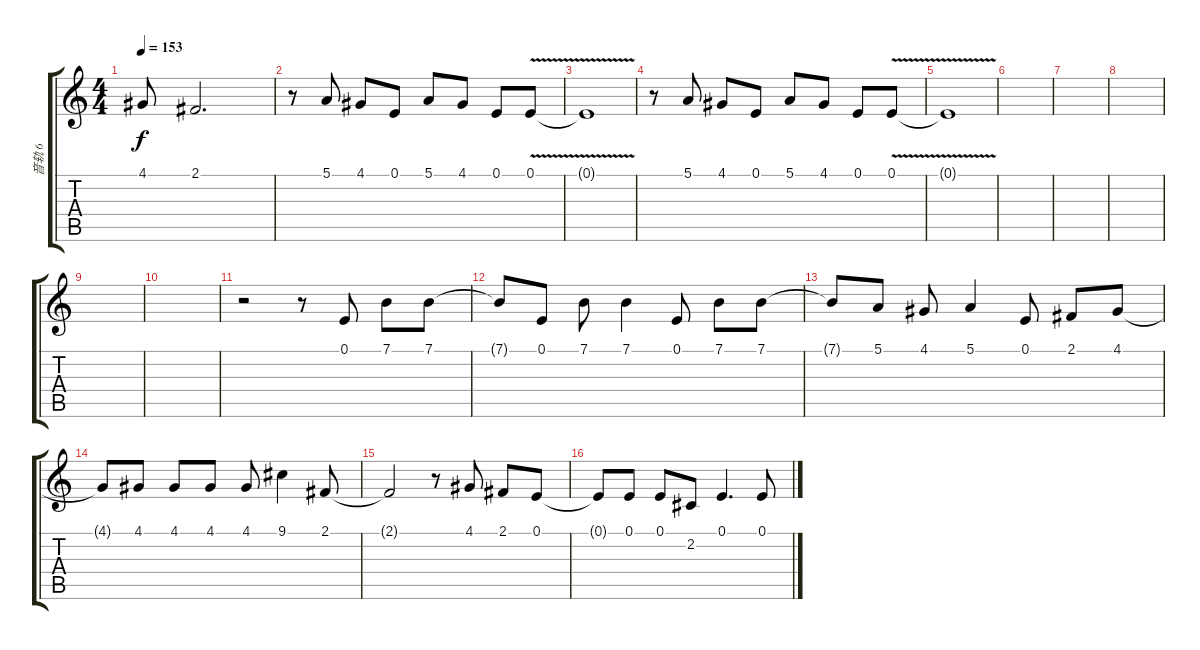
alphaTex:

\track ("音轨 6" "音轨 6") {instrument voiceoohs}
\staff {score tabs}
\tuning (E4 B3 G3 D3 A2 E2) {hide}
\ts (4 4)
\tempo 153
\clef g2
\ks c
4.1{t}.8{dy f} 2.1.2{d} |
r.8 5.1.8 4.1.8 0.1.8 5.1.8 4.1.8 0.1.8 0.1{v}.8 |
0.1{t}.1 |
r.8 5.1.8 4.1.8 0.1.8 5.1.8 4.1.8 0.1.8 0.1{v}.8 |
0.1{t}.1 |
|
|
|
|
|
r.2 r.8 0.1.8 7.1.8 7.1.8 |
7.1{t}.8 0.1.8 7.1.8 7.1.4 0.1.8 7.1.8 7.1.8 |
7.1{t}.8 5.1.8 4.1.8 5.1.4 0.1.8 2.1.8 4.1.8 |
4.1{t}.8 4.1.8 4.1.8 4.1.8 4.1.8 9.1.4 2.1.8 |
2.1{t}.2 r.8 4.1.8 2.1.8 0.1.8 |
0.1{t}.8 0.1.8 0.1.8 2.2.8 0.1.4{d} 0.1.8
